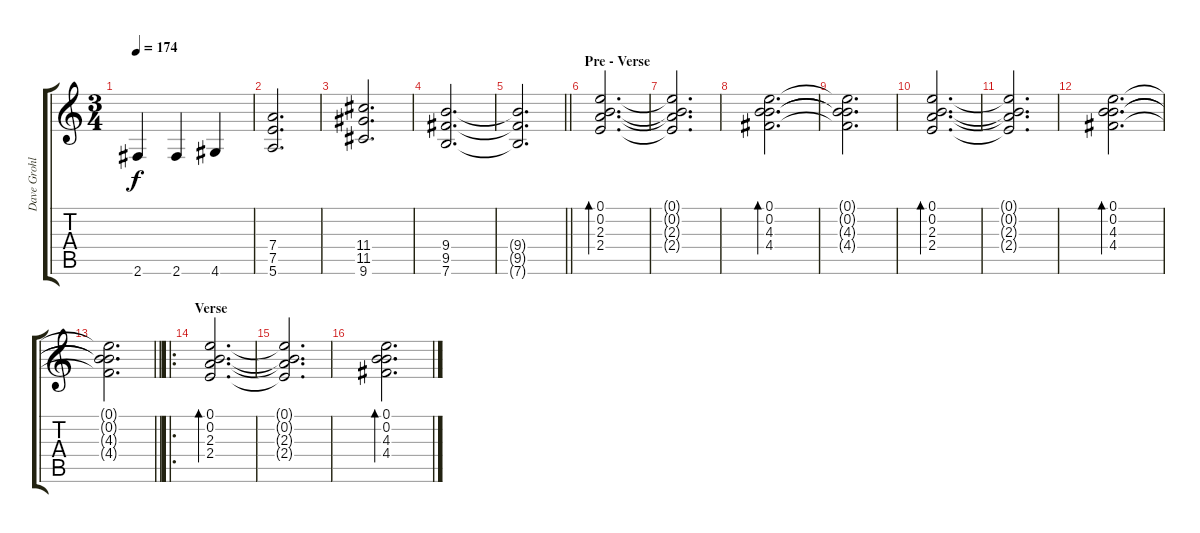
\track ("Dave Grohl - Rhythm Guitar" "Dave Grohl") {instrument overdrivenguitar}
\staff {score tabs}
\tuning (E4 B3 G3 D3 A2 E2) {hide}
\ts (3 4)
\tempo 174
\clef g2
\ks c
2.6.4{dy f} 2.6.4 4.6.4 |
(7.4 7.5 5.6).2{d} |
(11.4 11.5 9.6).2{d} |
(9.4 9.5 7.6).2{d} |
\barLineRight lightlight
(9.4{t} 9.5{t} 7.6{t}).2{d} |
\section ("" "Pre - Verse")
(0.1 0.2 2.3 2.4).2{d bd 120 instrument electricguitarclean} |
(0.1{t} 0.2{t} 2.3{t} 2.4{t}).2{d} |
(0.1 0.2 4.3 4.4).2{d bd 120} |
(0.1{t} 0.2{t} 4.3{t} 4.4{t}).2{d} |
(0.1 0.2 2.3 2.4).2{d bd 120} |
(0.1{t} 0.2{t} 2.3{t} 2.4{t}).2{d} |
(0.1 0.2 4.3 4.4).2{d bd 120} |
\barLineRight lightlight
(0.1{t} 0.2{t} 4.3{t} 4.4{t}).2{d} |
\ro
\section ("" "Verse")
(0.1 0.2 2.3 2.4).2{d bd 120} |
(0.1{t} 0.2{t} 2.3{t} 2.4{t}).2{d} |
(0.1 0.2 4.3 4.4).2{d bd 120}
